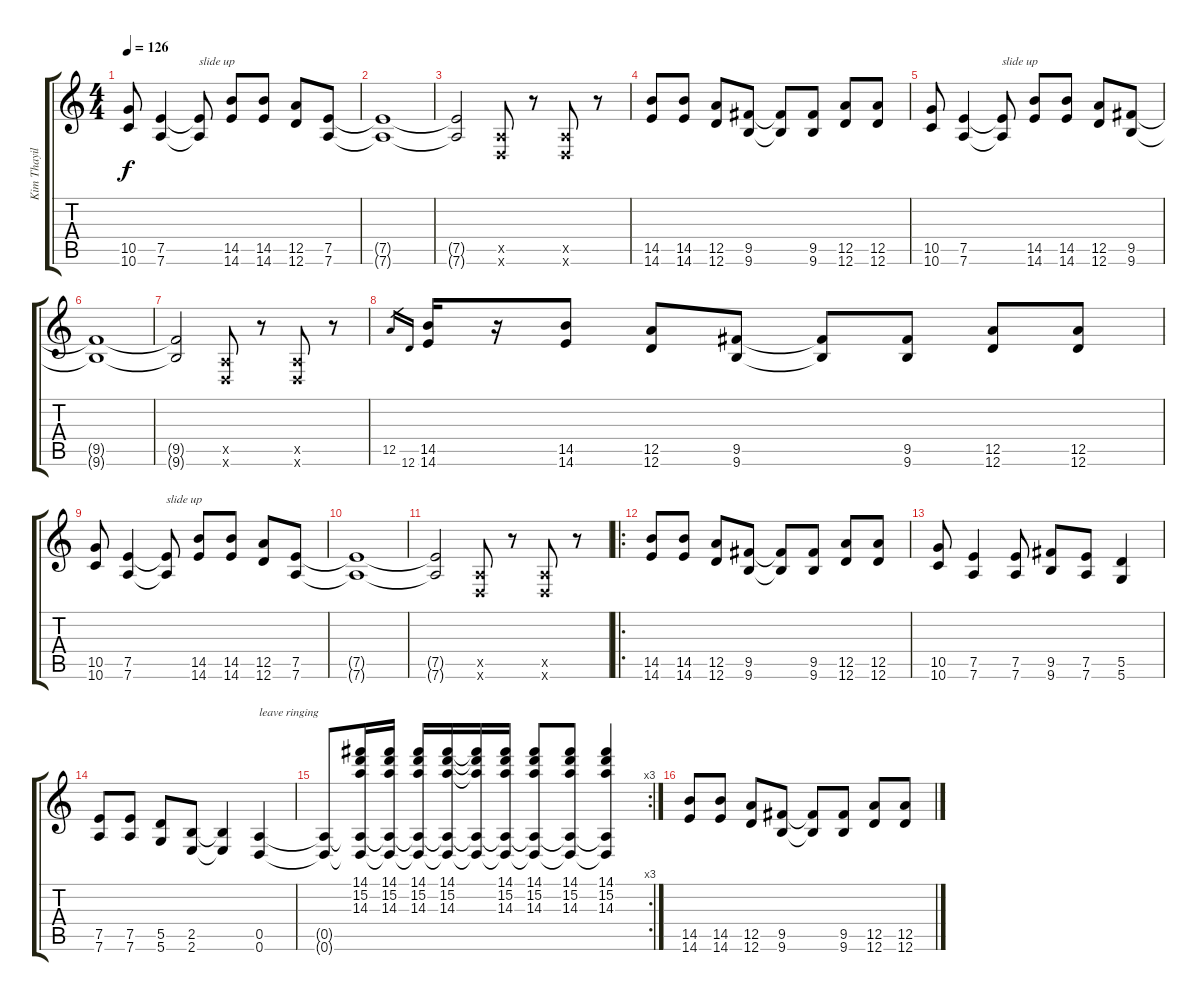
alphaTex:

\track ("Kim Thayil - Rhythm Guitar" "Kim Thayil") {instrument overdrivenguitar}
\staff {score tabs}
\tuning (E4 B3 G3 D3 A2 D2) {hide}
\ts (4 4)
\tempo 126
\clef g2
\ks c
(10.5 10.6).8{dy f} (7.5 7.6).4 (7.5{t} 7.6{t}).8{txt "slide up"} (14.5 14.6).8 (14.5 14.6).8 (12.5 12.6).8 (7.5 7.6).8 |
(7.5{t} 7.6{t}).1 |
(7.5{t} 7.6{t}).2 (0.5{x} 0.6{x}).8 r.8 (0.5{x} 0.6{x}).8 r.8 |
(14.5 14.6).8 (14.5 14.6).8 (12.5 12.6).8 (9.5 9.6).8 (9.5{t} 9.6{t}).8 (9.5 9.6).8 (12.5 12.6).8 (12.5 12.6).8 |
(10.5 10.6).8 (7.5 7.6).4 (7.5{t} 7.6{t}).8{txt "slide up"} (14.5 14.6).8 (14.5 14.6).8 (12.5 12.6).8 (9.5 9.6).8 |
(9.5{t} 9.6{t}).1 |
(9.5{t} 9.6{t}).2 (0.5{x} 0.6{x}).8 r.8 (0.5{x} 0.6{x}).8 r.8 |
12.5.16{gr} 12.6.16{gr} (14.5 14.6).16 r.16 (14.5 14.6).8 (12.5 12.6).8 (9.5 9.6).8 (9.5{t} 9.6{t}).8 (9.5 9.6).8 (12.5 12.6).8 (12.5 12.6).8 |
(10.5 10.6).8 (7.5 7.6).4 (7.5{t} 7.6{t}).8{txt "slide up"} (14.5 14.6).8 (14.5 14.6).8 (12.5 12.6).8 (7.5 7.6).8 |
(7.5{t} 7.6{t}).1 |
(7.5{t} 7.6{t}).2 (0.5{x} 0.6{x}).8 r.8 (0.5{x} 0.6{x}).8 r.8 |
\ro
(14.5 14.6).8 (14.5 14.6).8 (12.5 12.6).8 (9.5 9.6).8 (9.5{t} 9.6{t}).8 (9.5 9.6).8 (12.5 12.6).8 (12.5 12.6).8 |
(10.5 10.6).8 (7.5 7.6).4 (7.5 7.6).8 (9.5 9.6).8 (7.5 7.6).8 (5.5 5.6).4 |
(7.5 7.6).8 (7.5 7.6).8 (5.5 5.6).8 (2.5 2.6).8 (2.5{t} 2.6{t}).4 (0.5 0.6).4{txt "leave ringing"} |
\rc 3
(0.5{t} 0.6{t}).8 (14.1 15.2 14.3 0.5{t} 0.6{t}).16 (14.1 15.2 14.3 0.5{t} 0.6{t}).16 (14.1 15.2 14.3 0.5{t} 0.6{t}).16 (14.1 15.2 14.3 0.5{t} 0.6{t}).16 (14.1{t} 15.2{t} 14.3{t} 0.5{t} 0.6{t}).16 (14.1 15.2 14.3 0.5{t} 0.6{t}).16 (14.1 15.2 14.3 0.5{t} 0.6{t}).8 (14.1 15.2 14.3 0.5{t} 0.6{t}).8 (14.1 15.2 14.3 0.5{t} 0.6{t}).4 |
(14.5 14.6).8 (14.5 14.6).8 (12.5 12.6).8 (9.5 9.6).8 (9.5{t} 9.6{t}).8 (9.5 9.6).8 (12.5 12.6).8 (12.5 12.6).8
